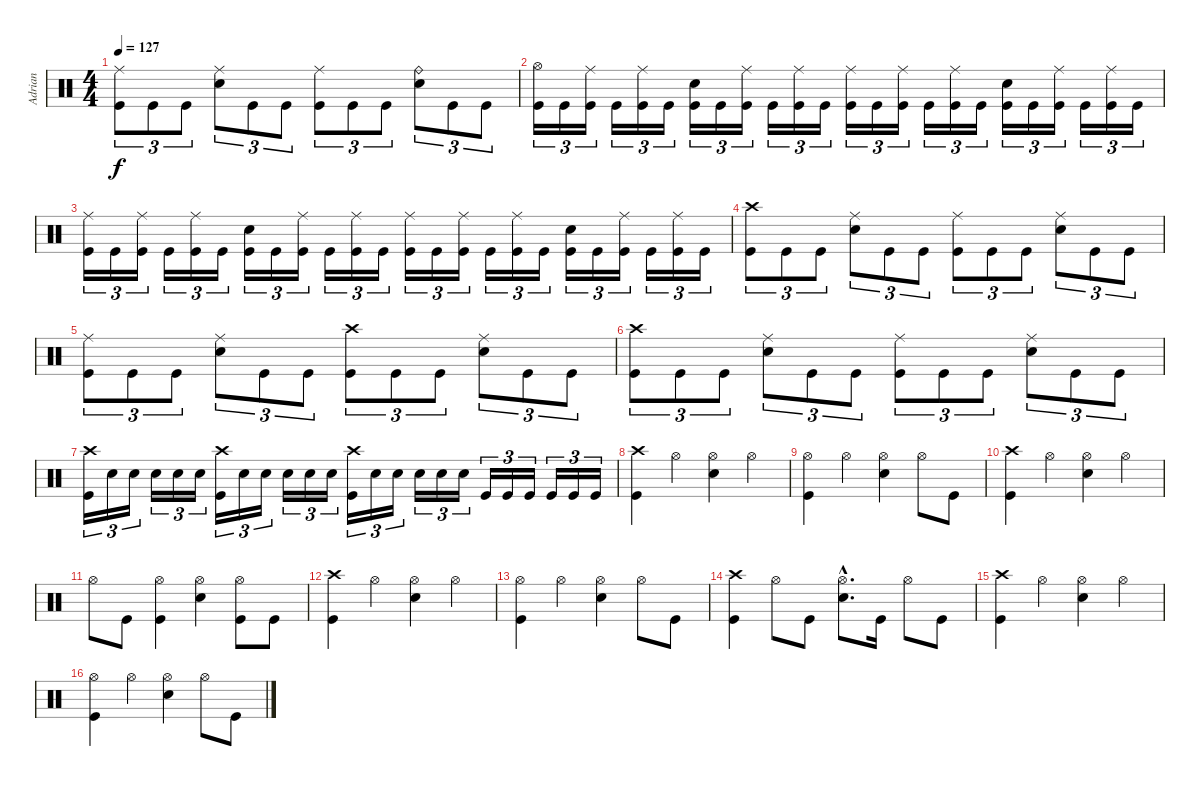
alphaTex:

\track ("Adrian" "Adrian") {instrument percussion}
\staff {score}
\articulation defaults
\ts (4 4)
\tempo 127
\clef neutral
\ks c
("Ride (middle)" "Kick (hit)").8{tu (3 2) dy f} "Kick (hit)".8{tu (3 2)} "Kick (hit)".8{tu (3 2)} ("Ride (middle)" "Electric Snare (hit)").8{tu (3 2)} "Kick (hit)".8{tu (3 2)} "Kick (hit)".8{tu (3 2)} ("Ride (middle)" "Kick (hit)").8{tu (3 2)} "Kick (hit)".8{tu (3 2)} "Kick (hit)".8{tu (3 2)} ("Ride (bell)" "Electric Snare (hit)").8{tu (3 2)} "Kick (hit)".8{tu (3 2)} "Kick (hit)".8{tu (3 2)} |
("Hi-Hat (open)" "Kick (hit)").16{tu (3 2)} "Kick (hit)".16{tu (3 2)} ("Ride (middle)" "Kick (hit)").16{tu (3 2)} "Kick (hit)".16{tu (3 2)} ("Ride (middle)" "Kick (hit)").16{tu (3 2)} "Kick (hit)".16{tu (3 2)} ("Electric Snare (hit)" "Kick (hit)").16{tu (3 2)} "Kick (hit)".16{tu (3 2)} ("Ride (middle)" "Kick (hit)").16{tu (3 2)} "Kick (hit)".16{tu (3 2)} ("Ride (middle)" "Kick (hit)").16{tu (3 2)} "Kick (hit)".16{tu (3 2)} ("Ride (middle)" "Kick (hit)").16{tu (3 2)} "Kick (hit)".16{tu (3 2)} ("Ride (middle)" "Kick (hit)").16{tu (3 2)} "Kick (hit)".16{tu (3 2)} ("Ride (middle)" "Kick (hit)").16{tu (3 2)} "Kick (hit)".16{tu (3 2)} ("Electric Snare (hit)" "Kick (hit)").16{tu (3 2)} "Kick (hit)".16{tu (3 2)} ("Ride (middle)" "Kick (hit)").16{tu (3 2)} "Kick (hit)".16{tu (3 2)} ("Ride (middle)" "Kick (hit)").16{tu (3 2)} "Kick (hit)".16{tu (3 2)} |
("Ride (middle)" "Kick (hit)").16{tu (3 2)} "Kick (hit)".16{tu (3 2)} ("Ride (middle)" "Kick (hit)").16{tu (3 2)} "Kick (hit)".16{tu (3 2)} ("Ride (middle)" "Kick (hit)").16{tu (3 2)} "Kick (hit)".16{tu (3 2)} ("Electric Snare (hit)" "Kick (hit)").16{tu (3 2)} "Kick (hit)".16{tu (3 2)} ("Ride (middle)" "Kick (hit)").16{tu (3 2)} "Kick (hit)".16{tu (3 2)} ("Ride (middle)" "Kick (hit)").16{tu (3 2)} "Kick (hit)".16{tu (3 2)} ("Ride (middle)" "Kick (hit)").16{tu (3 2)} "Kick (hit)".16{tu (3 2)} ("Ride (middle)" "Kick (hit)").16{tu (3 2)} "Kick (hit)".16{tu (3 2)} ("Ride (middle)" "Kick (hit)").16{tu (3 2)} "Kick (hit)".16{tu (3 2)} ("Electric Snare (hit)" "Kick (hit)").16{tu (3 2)} "Kick (hit)".16{tu (3 2)} ("Ride (middle)" "Kick (hit)").16{tu (3 2)} "Kick (hit)".16{tu (3 2)} ("Ride (middle)" "Kick (hit)").16{tu (3 2)} "Kick (hit)".16{tu (3 2)} |
("Crash high (hit)" "Kick (hit)").8{tu (3 2)} "Kick (hit)".8{tu (3 2)} "Kick (hit)".8{tu (3 2)} ("Ride (middle)" "Electric Snare (hit)").8{tu (3 2)} "Kick (hit)".8{tu (3 2)} "Kick (hit)".8{tu (3 2)} ("Ride (middle)" "Kick (hit)").8{tu (3 2)} "Kick (hit)".8{tu (3 2)} "Kick (hit)".8{tu (3 2)} ("Ride (middle)" "Electric Snare (hit)").8{tu (3 2)} "Kick (hit)".8{tu (3 2)} "Kick (hit)".8{tu (3 2)} |
("Ride (middle)" "Kick (hit)").8{tu (3 2)} "Kick (hit)".8{tu (3 2)} "Kick (hit)".8{tu (3 2)} ("Ride (middle)" "Electric Snare (hit)").8{tu (3 2)} "Kick (hit)".8{tu (3 2)} "Kick (hit)".8{tu (3 2)} ("Crash high (hit)" "Kick (hit)").8{tu (3 2)} "Kick (hit)".8{tu (3 2)} "Kick (hit)".8{tu (3 2)} ("Ride (middle)" "Electric Snare (hit)").8{tu (3 2)} "Kick (hit)".8{tu (3 2)} "Kick (hit)".8{tu (3 2)} |
("Crash high (hit)" "Kick (hit)").8{tu (3 2)} "Kick (hit)".8{tu (3 2)} "Kick (hit)".8{tu (3 2)} ("Ride (middle)" "Electric Snare (hit)").8{tu (3 2)} "Kick (hit)".8{tu (3 2)} "Kick (hit)".8{tu (3 2)} ("Ride (middle)" "Kick (hit)").8{tu (3 2)} "Kick (hit)".8{tu (3 2)} "Kick (hit)".8{tu (3 2)} ("Ride (middle)" "Electric Snare (hit)").8{tu (3 2)} "Kick (hit)".8{tu (3 2)} "Kick (hit)".8{tu (3 2)} |
("Crash high (hit)" "Kick (hit)").16{tu (3 2)} "Electric Snare (hit)".16{tu (3 2)} "Electric Snare (hit)".16{tu (3 2)} "Electric Snare (hit)".16{tu (3 2)} "Electric Snare (hit)".16{tu (3 2)} "Electric Snare (hit)".16{tu (3 2)} ("Crash high (hit)" "Kick (hit)").16{tu (3 2)} "Electric Snare (hit)".16{tu (3 2)} "Electric Snare (hit)".16{tu (3 2)} "Electric Snare (hit)".16{tu (3 2)} "Electric Snare (hit)".16{tu (3 2)} "Electric Snare (hit)".16{tu (3 2)} ("Crash high (hit)" "Kick (hit)").16{tu (3 2)} "Electric Snare (hit)".16{tu (3 2)} "Electric Snare (hit)".16{tu (3 2)} "Electric Snare (hit)".16{tu (3 2)} "Electric Snare (hit)".16{tu (3 2)} "Electric Snare (hit)".16{tu (3 2)} "Kick (hit)".16{tu (3 2)} "Kick (hit)".16{tu (3 2)} "Kick (hit)".16{tu (3 2)} "Kick (hit)".16{tu (3 2)} "Kick (hit)".16{tu (3 2)} "Kick (hit)".16{tu (3 2)} |
("Crash high (hit)" "Kick (hit)").4 "Hi-Hat (open)".4 ("Hi-Hat (open)" "Electric Snare (hit)").4 "Hi-Hat (open)".4 |
("Hi-Hat (open)" "Kick (hit)").4 "Hi-Hat (open)".4 ("Hi-Hat (open)" "Electric Snare (hit)").4 "Hi-Hat (open)".8 "Kick (hit)".8 |
("Crash high (hit)" "Kick (hit)").4 "Hi-Hat (open)".4 ("Hi-Hat (open)" "Electric Snare (hit)").4 "Hi-Hat (open)".4 |
"Hi-Hat (open)".8 "Kick (hit)".8 ("Hi-Hat (open)" "Kick (hit)").4 ("Hi-Hat (open)" "Electric Snare (hit)").4 ("Hi-Hat (open)" "Kick (hit)").8 "Kick (hit)".8 |
("Crash high (hit)" "Kick (hit)").4 "Hi-Hat (open)".4 ("Hi-Hat (open)" "Electric Snare (hit)").4 "Hi-Hat (open)".4 |
("Hi-Hat (open)" "Kick (hit)").4 "Hi-Hat (open)".4 ("Hi-Hat (open)" "Electric Snare (hit)").4 "Hi-Hat (open)".8 "Kick (hit)".8 |
("Crash high (hit)" "Kick (hit)").4 "Hi-Hat (open)".8 "Kick (hit)".8 ("Hi-Hat (open)"{hac} "Electric Snare (hit)"{hac}).8{d} "Kick (hit)".16 "Hi-Hat (open)".8 "Kick (hit)".8 |
("Crash high (hit)" "Kick (hit)").4 "Hi-Hat (open)".4 ("Hi-Hat (open)" "Electric Snare (hit)").4 "Hi-Hat (open)".4 |
("Hi-Hat (open)" "Kick (hit)").4 "Hi-Hat (open)".4 ("Hi-Hat (open)" "Electric Snare (hit)").4 "Hi-Hat (open)".8 "Kick (hit)".8
